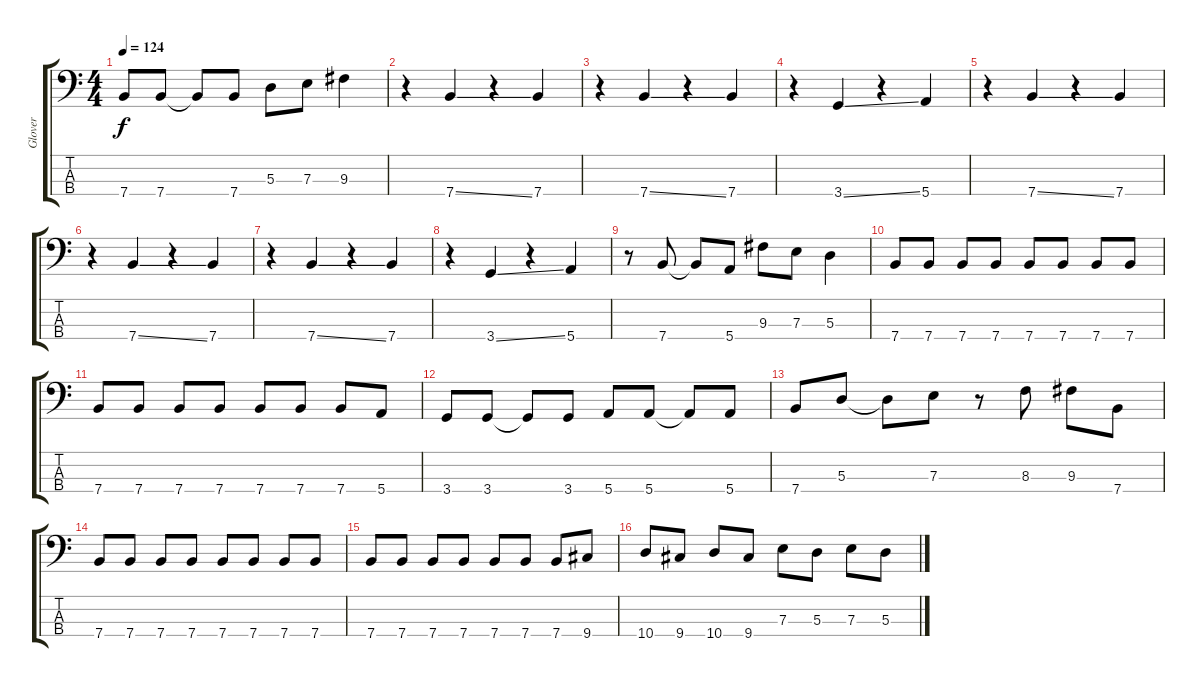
\track ("Glover" "Glover") {instrument electricbassfinger}
\staff {score tabs}
\tuning (G2 D2 A1 E1) {hide}
\ts (4 4)
\tempo 124
\clef f4
\ks c
7.4.8{dy f} 7.4.8 7.4{t}.8 7.4.8 5.3.8 7.3.8 9.3.4 |
r.4 7.4{ss}.4 r.4 7.4.4 |
r.4 7.4{ss}.4 r.4 7.4.4 |
r.4 3.4{ss}.4 r.4 5.4.4 |
r.4 7.4{ss}.4 r.4 7.4.4 |
r.4 7.4{ss}.4 r.4 7.4.4 |
r.4 7.4{ss}.4 r.4 7.4.4 |
r.4 3.4{ss}.4 r.4 5.4.4 |
r.8 7.4.8 7.4{t}.8 5.4.8 9.3.8 7.3.8 5.3.4 |
7.4.8 7.4.8 7.4.8 7.4.8 7.4.8 7.4.8 7.4.8 7.4.8 |
7.4.8 7.4.8 7.4.8 7.4.8 7.4.8 7.4.8 7.4.8 5.4.8 |
3.4.8 3.4.8 3.4{t}.8 3.4.8 5.4.8 5.4.8 5.4{t}.8 5.4.8 |
7.4.8 5.3.8 5.3{t}.8 7.3.8 r.8 8.3.8 9.3.8 7.4.8 |
7.4.8 7.4.8 7.4.8 7.4.8 7.4.8 7.4.8 7.4.8 7.4.8 |
7.4.8 7.4.8 7.4.8 7.4.8 7.4.8 7.4.8 7.4.8 9.4.8 |
10.4.8 9.4.8 10.4.8 9.4.8 7.3.8 5.3.8 7.3.8 5.3.8
